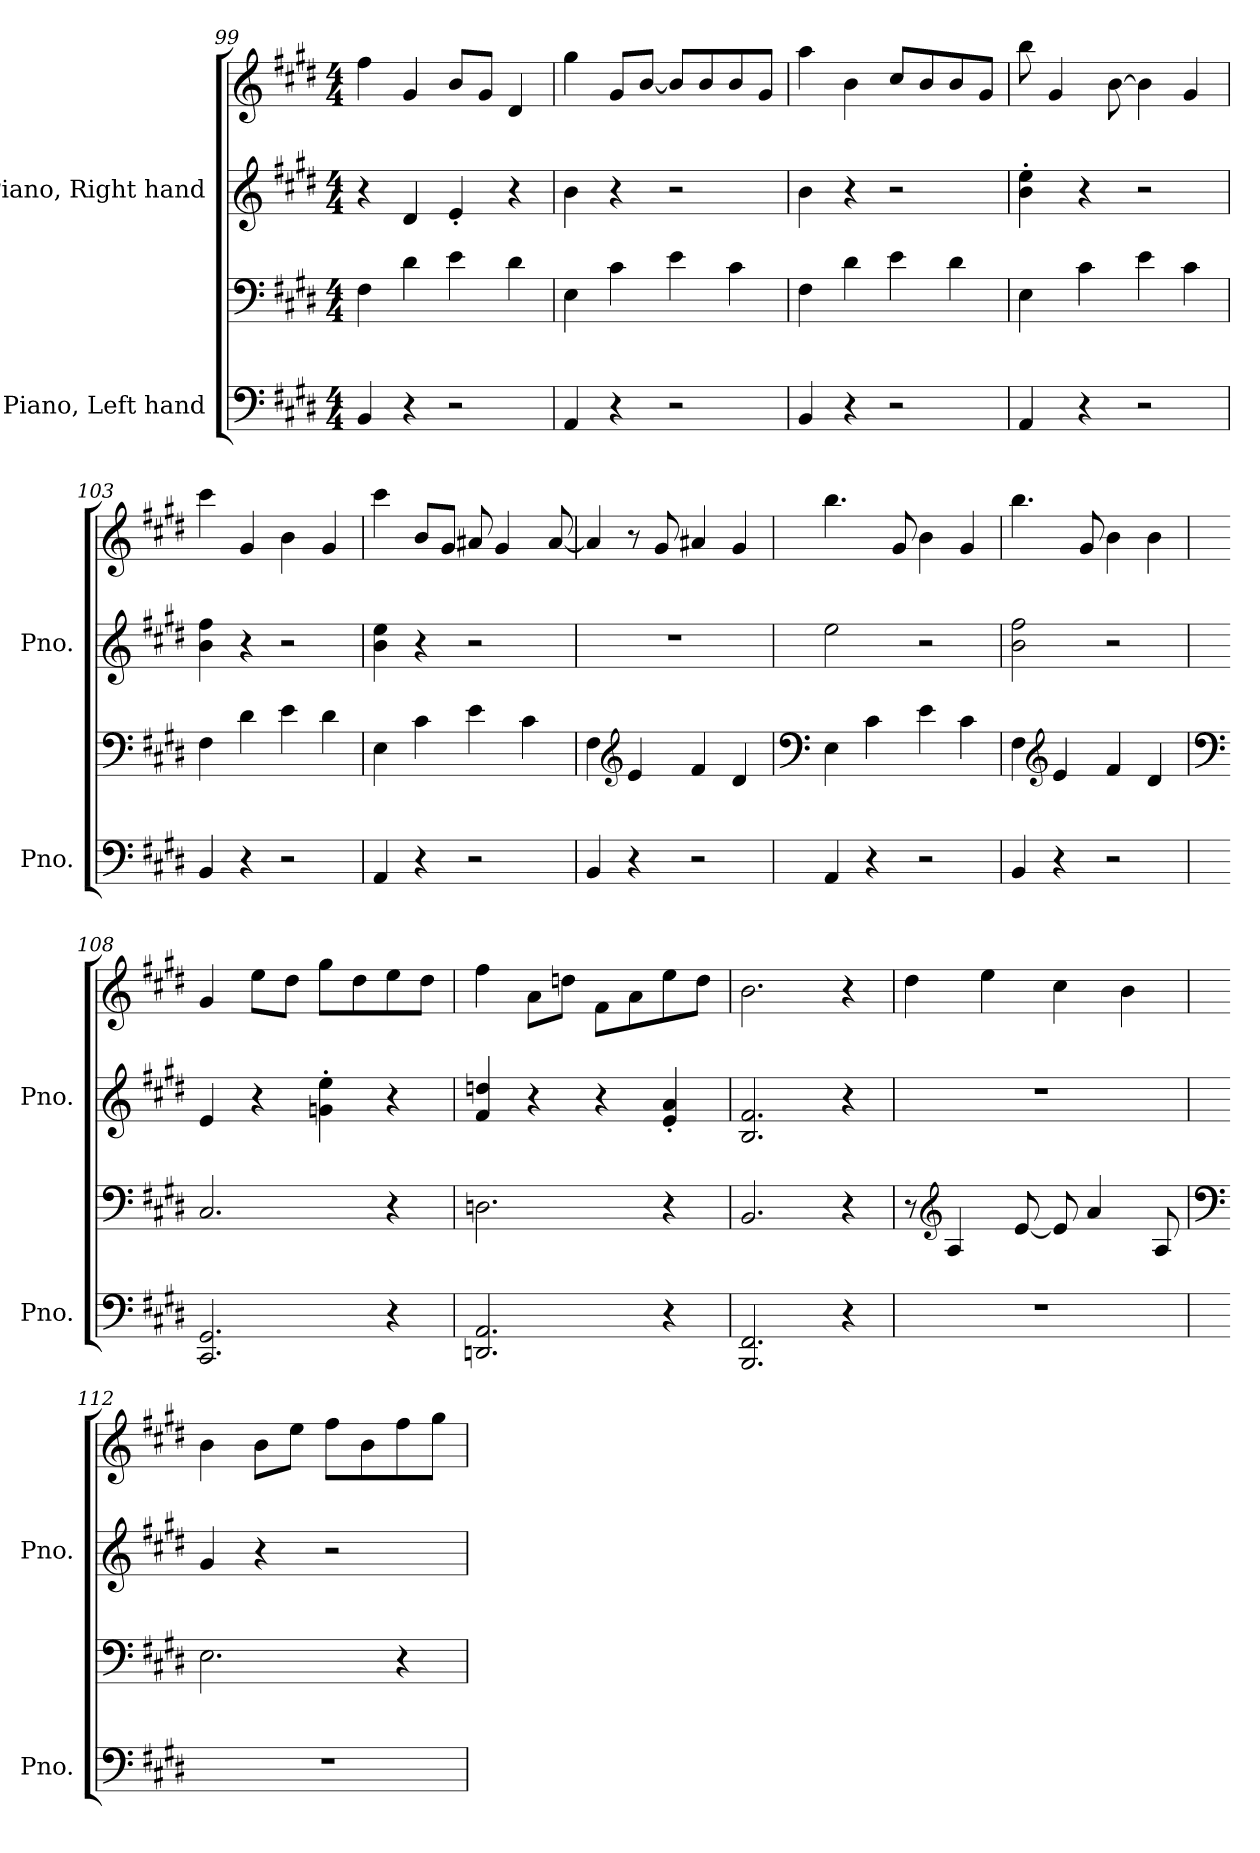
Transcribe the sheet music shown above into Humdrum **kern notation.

**kern	**kern	**kern	**kern
*part2	*part2	*part1	*part1
*staff4	*staff3	*staff2	*staff1
*I"Piano, Left hand	*	*I"Piano, Right hand	*
*I'Pno.	*	*I'Pno.	*
*clefF4	*clefF4	*clefG2	*clefG2
*k[f#c#g#d#]	*k[f#c#g#d#]	*k[f#c#g#d#]	*k[f#c#g#d#]
*M4/4	*M4/4	*M4/4	*M4/4
=99	=99	=99	=99
4BB/	4F#\	4r	4ff#\
4r	4d#\	4d#/	4g#/
2r	4e\	4e'/	8b/L
.	.	.	8g#/J
.	4d#\	4r	4d#/
=100	=100	=100	=100
4AA/	4E\	4b\	4gg#\
4r	4c#\	4r	8g#/L
.	.	.	[8b/J
2r	4e\	2r	8b/L]
.	.	.	8b/
.	4c#\	.	8b/
.	.	.	8g#/J
=101	=101	=101	=101
4BB/	4F#\	4b\	4aa\
4r	4d#\	4r	4b\
2r	4e\	2r	8cc#/L
.	.	.	8b/
.	4d#\	.	8b/
.	.	.	8g#/J
!!LO:PB:g=z
=102	=102	=102	=102
4AA/	4E\	4b\' 4ee\'	8bb\
.	.	.	4g#/
4r	4c#\	4r	.
.	.	.	[8b\
2r	4e\	2r	4b\]
.	4c#\	.	4g#/
=103	=103	=103	=103
4BB/	4F#\	4b\ 4ff#\	4ccc#\
4r	4d#\	4r	4g#/
2r	4e\	2r	4b\
.	4d#\	.	4g#/
=104	=104	=104	=104
4AA/	4E\	4b\ 4ee\	4ccc#\
4r	4c#\	4r	8b/L
.	.	.	8g#/J
2r	4e\	2r	8a#X/
.	.	.	4g#/
.	4c#\	.	.
.	.	.	[8a#/
=105	=105	=105	=105
4BB/	4F#\	1r	4a#/]
*	*clefG2	*	*
4r	4e/	.	8r
.	.	.	8g#/
2r	4f#/	.	4a#X/
.	4d#/	.	4g#/
=106	=106	=106	=106
*	*clefF4	*	*
4AA/	4E\	2ee\	4.bb\
4r	4c#\	.	.
.	.	.	8g#/
2r	4e\	2r	4b\
.	4c#\	.	4g#/
!!LO:LB:g=z
=107	=107	=107	=107
4BB/	4F#\	2b\ 2ff#\	4.bb\
*	*clefG2	*	*
4r	4e/	.	.
.	.	.	8g#/
2r	4f#/	2r	4b\
.	4d#/	.	4b\
=108	=108	=108	=108
*	*clefF4	*	*
2.CC#/ 2.GG#/	2.C#/	4e/	4g#/
.	.	4r	8ee\L
.	.	.	8dd#\J
.	.	4gn\' 4ee\'	8gg#\L
.	.	.	8dd#\
4r	4r	4r	8ee\
.	.	.	8dd#\J
=109	=109	=109	=109
2.DDn/ 2.AA/	2.Dn\	4f#/ 4ddn/	4ff#\
.	.	4r	8a\L
.	.	.	8ddn\J
.	.	4r	8f#\L
.	.	.	8a\
4r	4r	4e/' 4a/'	8ee\
.	.	.	8dd\J
=110	=110	=110	=110
2.BBB/ 2.FF#/	2.BB/	2.B/ 2.f#/	2.b\
4r	4r	4r	4r
=111	=111	=111	=111
1r	8r	1r	4dd#\
*	*clefG2	*	*
.	4A/	.	.
.	.	.	4ee\
.	[8e/	.	.
.	8e/]	.	4cc#\
.	4a/	.	.
.	.	.	4b\
.	8A/	.	.
!!LO:LB:g=z
=112	=112	=112	=112
*	*clefF4	*	*
1r	2.E\	4g#/	4b\
.	.	4r	8b\L
.	.	.	8ee\J
.	.	2r	8ff#\L
.	.	.	8b\
.	4r	.	8ff#\
.	.	.	8gg#\J
=	=	=	=
*-	*-	*-	*-
